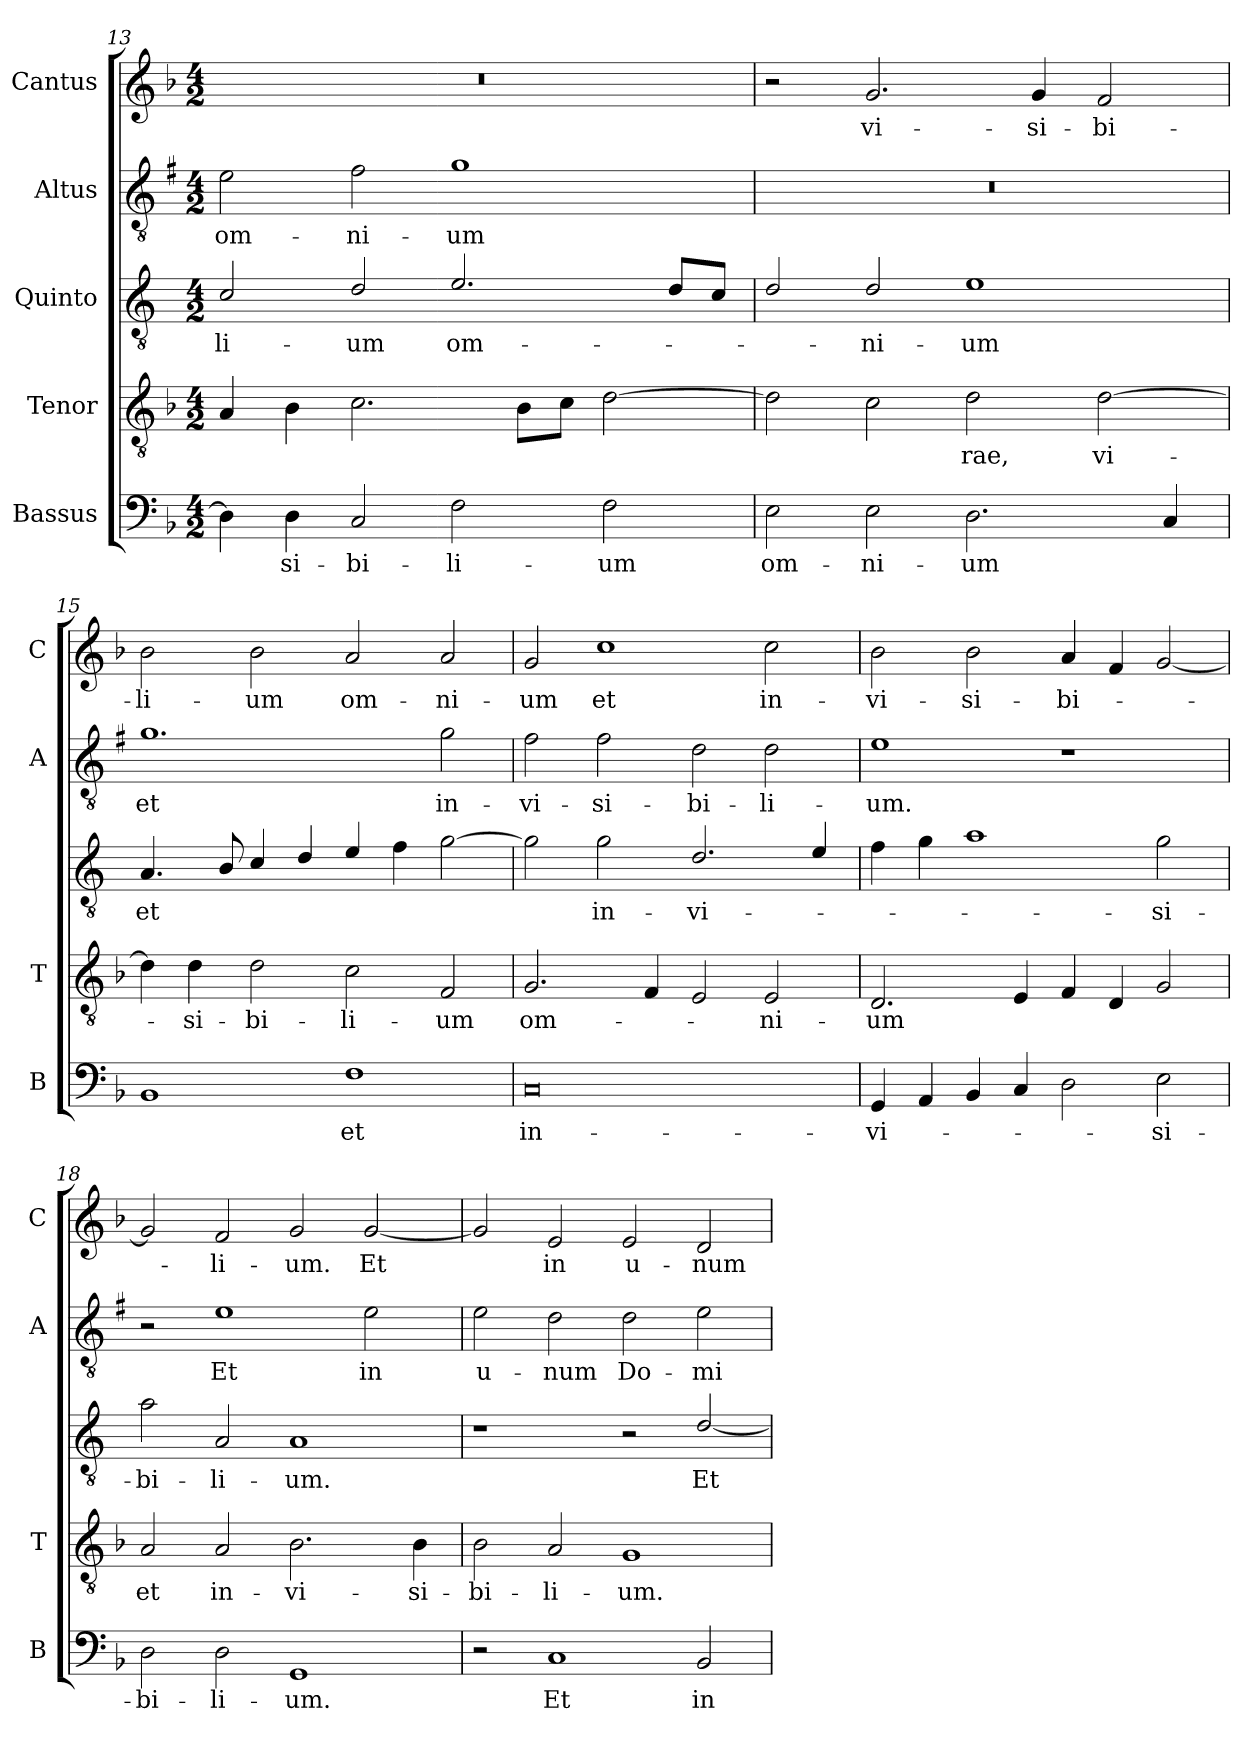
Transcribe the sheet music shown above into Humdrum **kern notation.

**kern	**text	**kern	**text	**kern	**text	**kern	**text	**kern	**text
*part5	*part5	*part4	*part4	*part3	*part3	*part2	*part2	*part1	*part1
*staff5	*staff5	*staff4	*staff4	*staff3	*staff3	*staff2	*staff2	*staff1	*staff1
*I"Bassus	*	*I"Tenor	*	*I"Quinto	*	*I"Altus	*	*I"Cantus	*
*I'B	*	*I'T	*	*	*	*I'A	*	*I'C	*
*clefF4	*	*clefGv2	*	*clefGv2	*	*clefGv2	*	*clefG2	*
*	*	*	*	*ITrd4c7	*	*ITrd1c2	*	*	*
*k[b-]	*	*k[b-]	*	*k[b-]	*	*k[b-]	*	*k[b-]	*
*F:	*	*F:	*	*F:	*	*F:	*	*F:	*
*M4/2	*	*M4/2	*	*M4/2	*	*M4/2	*	*M4/2	*
=13	=13	=13	=13	=13	=13	=13	=13	=13	=13
!	!	!	!	!	!LO:LY:b	!	!LO:LY:b	!	!
4D\]	.	4A/	.	2F/	-li-	2d\	om-	0r	.
!	!LO:LY:b	!	!	!	!	!	!	!	!
4D\	-si-	4B-\	.	.	.	.	.	.	.
!	!LO:LY:b	!	!	!	!LO:LY:b	!	!LO:LY:b	!	!
2C/	-bi-	2.c\	.	2G/	-um	2e\	-ni-	.	.
!	!LO:LY:b	!	!	!	!LO:LY:b	!	!LO:LY:b	!	!
2F\	-li-	.	.	2.A/	om-	1f	-um	.	.
.	.	8B-\L	.	.	.	.	.	.	.
.	.	8c\J	.	.	.	.	.	.	.
!	!LO:LY:b	!	!	!	!	!	!	!	!
2F\	-um	[2d\	.	.	.	.	.	.	.
.	.	.	.	8G/L	.	.	.	.	.
.	.	.	.	8F/J	.	.	.	.	.
=14	=14	=14	=14	=14	=14	=14	=14	=14	=14
!	!LO:LY:b	!	!	!	!	!	!	!	!
2E\	om-	2d\]	.	2G/	.	0r	.	2r	.
!	!LO:LY:b	!	!	!	!LO:LY:b	!	!	!	!LO:LY:b
2E\	-ni-	2c\	.	2G/	-ni-	.	.	2.g/	vi-
!	!LO:LY:b	!	!LO:LY:b	!	!LO:LY:b	!	!	!	!
2.D\	-um	2d\	-rae,	1A	-um	.	.	.	.
!	!	!	!	!	!	!	!	!	!LO:LY:b
.	.	.	.	.	.	.	.	4g/	-si-
!	!	!	!LO:LY:b	!	!	!	!	!	!LO:LY:b
.	.	[2d\	vi-	.	.	.	.	2f/	-bi-
4C/	.	.	.	.	.	.	.	.	.
=15	=15	=15	=15	=15	=15	=15	=15	=15	=15
!	!	!	!	!	!LO:LY:b	!	!LO:LY:b	!	!LO:LY:b
1BB-	.	4d\]	.	4.D/	et	1.f	et	2b-\	-li-
!	!	!	!LO:LY:b	!	!	!	!	!	!
.	.	4d\	-si-	.	.	.	.	.	.
.	.	.	.	8E/	.	.	.	.	.
!	!	!	!LO:LY:b	!	!	!	!	!	!LO:LY:b
.	.	2d\	-bi-	4F/	.	.	.	2b-\	-um
.	.	.	.	4G/	.	.	.	.	.
!	!LO:LY:b	!	!LO:LY:b	!	!	!	!	!	!LO:LY:b
1F	et	2c\	-li-	4A/	.	.	.	2a/	om-
.	.	.	.	4B-\	.	.	.	.	.
!	!	!	!LO:LY:b	!	!	!	!LO:LY:b	!	!LO:LY:b
.	.	2F/	-um	[2c\	.	2f\	in-	2a/	-ni-
=16	=16	=16	=16	=16	=16	=16	=16	=16	=16
!	!LO:LY:b	!	!LO:LY:b	!	!	!	!LO:LY:b	!	!LO:LY:b
0C	in-	2.G/	om-	2c\]	.	2e\	-vi-	2g/	-um
!	!	!	!	!	!LO:LY:b	!	!LO:LY:b	!	!LO:LY:b
.	.	.	.	2c\	in-	2e\	-si-	1cc	et
.	.	4F/	.	.	.	.	.	.	.
!	!	!	!	!	!LO:LY:b	!	!LO:LY:b	!	!
.	.	2E/	.	2.G/	-vi-	2c\	-bi-	.	.
!	!	!	!LO:LY:b	!	!	!	!LO:LY:b	!	!LO:LY:b
.	.	2E/	-ni-	.	.	2c\	-li-	2cc\	in-
.	.	.	.	4A/	.	.	.	.	.
=17	=17	=17	=17	=17	=17	=17	=17	=17	=17
!	!LO:LY:b	!	!LO:LY:b	!	!	!	!LO:LY:b	!	!LO:LY:b
4GG/	-vi-	2.D/	-um	4B-\	.	1d	-um.	2b-\	-vi-
4AA/	.	.	.	4c\	.	.	.	.	.
!	!	!	!	!	!	!	!	!	!LO:LY:b
4BB-/	.	.	.	1d	.	.	.	2b-\	-si-
4C/	.	4E/	.	.	.	.	.	.	.
!	!	!	!	!	!	!	!	!	!LO:LY:b
2D\	.	4F/	.	.	.	1r	.	4a/	-bi-
.	.	4D/	.	.	.	.	.	4f/	.
!	!LO:LY:b	!	!	!	!LO:LY:b	!	!	!	!
2E\	-si-	2G/	.	2c\	-si-	.	.	[2g/	.
!!LO:PB:g=z
=18	=18	=18	=18	=18	=18	=18	=18	=18	=18
!	!LO:LY:b	!	!LO:LY:b	!	!LO:LY:b	!	!	!	!
2D\	-bi-	2A/	et	2d\	-bi-	2r	.	2g/]	.
!	!LO:LY:b	!	!LO:LY:b	!	!LO:LY:b	!	!LO:LY:b	!	!LO:LY:b
2D\	-li-	2A/	in-	2D/	-li-	1d	Et	2f/	-li-
!	!LO:LY:b	!	!LO:LY:b	!	!LO:LY:b	!	!	!	!LO:LY:b
1GG	-um.	2.B-\	-vi-	1D	-um.	.	.	2g/	-um.
!	!	!	!	!	!	!	!LO:LY:b	!	!LO:LY:b
.	.	.	.	.	.	2d\	in	[2g/	Et
!	!	!	!LO:LY:b	!	!	!	!	!	!
.	.	4B-\	-si-	.	.	.	.	.	.
=19	=19	=19	=19	=19	=19	=19	=19	=19	=19
!	!	!	!LO:LY:b	!	!	!	!LO:LY:b	!	!
2r	.	2B-\	-bi-	1r	.	2d\	u-	2g/]	.
!	!LO:LY:b	!	!LO:LY:b	!	!	!	!LO:LY:b	!	!LO:LY:b
1C	Et	2A/	-li-	.	.	2c\	-num	2e/	in
!	!	!	!LO:LY:b	!	!	!	!LO:LY:b	!	!LO:LY:b
.	.	1G	-um.	2r	.	2c\	Do-	2e/	u-
!	!LO:LY:b	!	!	!	!LO:LY:b	!	!LO:LY:b	!	!LO:LY:b
2BB-/	in	.	.	[2G/	Et	2d\	-mi-	2d/	-num
=	=	=	=	=	=	=	=	=	=
*-	*-	*-	*-	*-	*-	*-	*-	*-	*-
